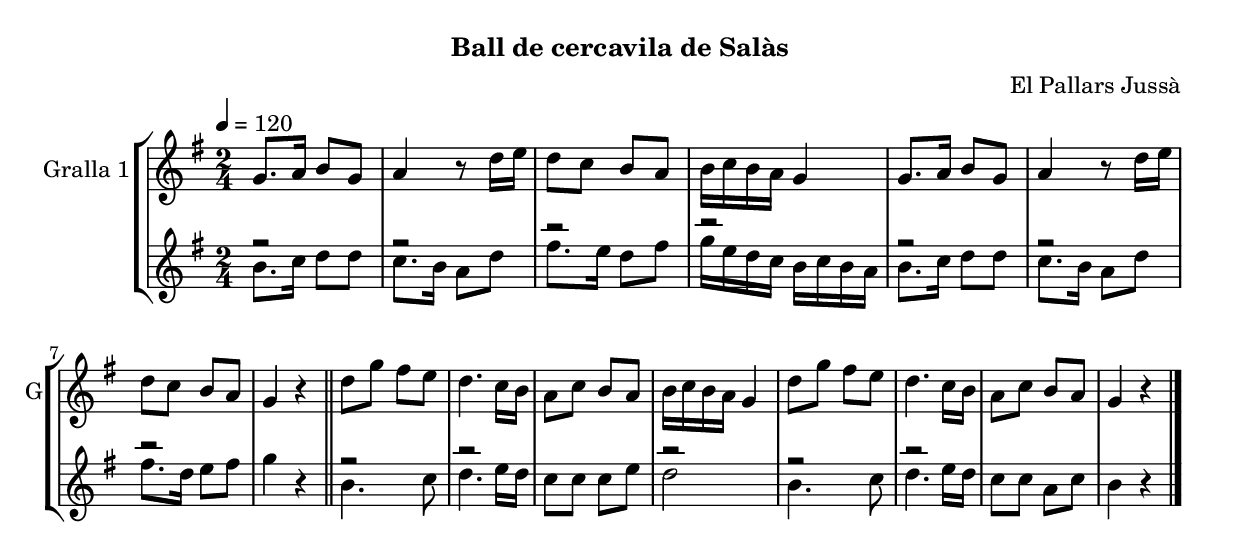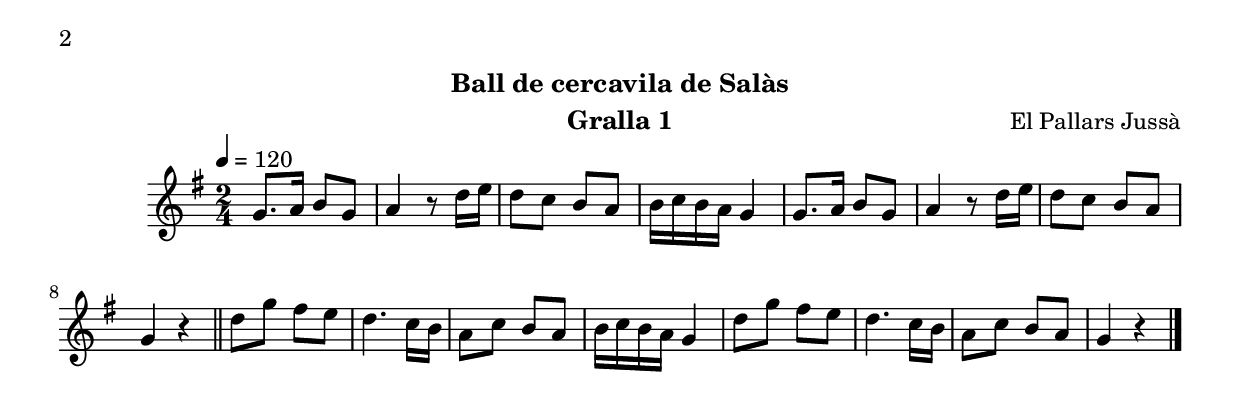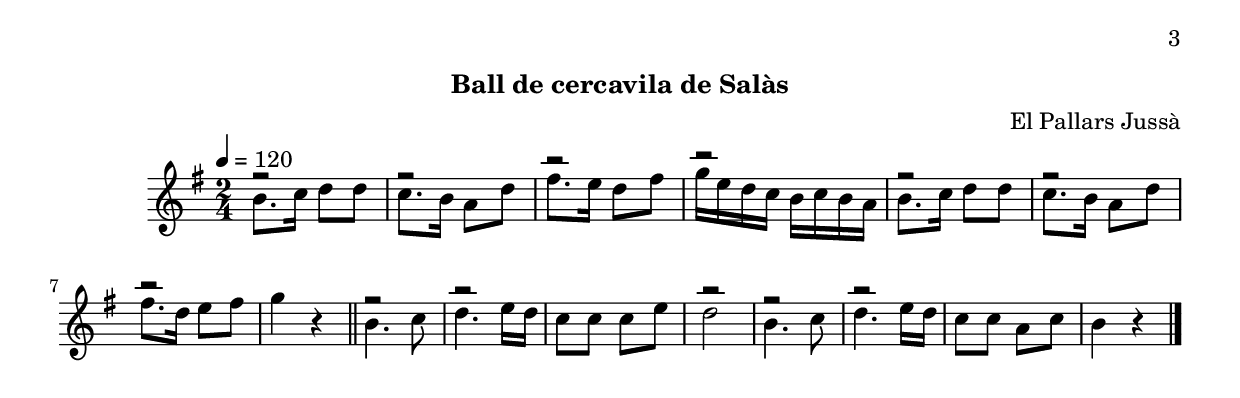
\version "2.16.0"

\header {
  dedication=""
  title="            "
  subtitle="Ball de cercavila de Salàs"
  subsubtitle=""
  poet=""
  meter=""
  piece=""
  composer="El Pallars Jussà"
  arranger=""
  opus=""
  instrument=""
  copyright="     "
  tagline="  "
}

liniaroAa =
\relative g'
{
  \tempo 4=120
  \clef treble
  \key g \major
  \time 2/4
  g8. a16 b8 g  |
  a4 r8 d16 e  |
  d8 c b a  |
  b16 c b a g4  |
  %05
  g8. a16 b8 g  |
  a4 r8 d16 e  |
  d8 c b a  |
  g4 r  \bar "||"
  d'8 g fis e  |
  %10
  d4. c16 b  |
  a8 c b a  |
  b16 c b a g4  |
  d'8 g fis e  |
  d4. c16 b  |
  %15
  a8 c b a  |
  g4 r  \bar "|."
}

liniaroAb =
\relative b'
{
  \tempo 4=120
  \clef treble
  \key g \major
  \time 2/4
  << { r2 } \\ { b8. c16 d8 d } >>  |
  << { r2 } \\ { c8. b16 a8 d } >>  |
  << { r2 } \\ { fis8. e16 d8 fis } >>  |
  << { r2 } \\ { g16 e d c b c b a } >>  |
  %05
  << { r2 } \\ { b8. c16 d8 d } >>  |
  << { r2 } \\ { c8. b16 a8 d } >>  |
  << { r2 } \\ { fis8. d16 e8 fis } >>  |
  g4 r  \bar "||"
  << { r2 } \\ { b,4. c8 } >>  |
  %10
  << { r2 } \\ { d4. e16 d } >>  |
  c8 c c e  |
  << { r2 } \\ { d2 } >>  |
  << { r2 } \\ { b4. c8 } >>  |
  << { r2 } \\ { d4. e16 d } >>  |
  %15
  c8 c a c  |
  << { b4 r } >>  \bar "|."
}

\bookpart {
  \score {
    \new StaffGroup {
      \override Score.RehearsalMark #'self-alignment-X = #LEFT
      <<
        \new Staff \with {instrumentName = #"Gralla 1" shortInstrumentName = #"G"} \liniaroAa
        \new Staff \with {instrumentName = #"" shortInstrumentName = #" "} \liniaroAb
      >>
    }
    \layout {}
  }\score { \unfoldRepeats
    \new StaffGroup {
      \override Score.RehearsalMark #'self-alignment-X = #LEFT
      <<
        \new Staff \with {instrumentName = #"Gralla 1" shortInstrumentName = #"G"} \liniaroAa
        \new Staff \with {instrumentName = #"" shortInstrumentName = #" "} \liniaroAb
      >>
    }
    \midi {}
  }
}

\bookpart {
  \header {instrument="Gralla 1"}
  \score {
    \new StaffGroup {
      \override Score.RehearsalMark #'self-alignment-X = #LEFT
      <<
        \new Staff \liniaroAa
      >>
    }
    \layout {}
  }\score { \unfoldRepeats
    \new StaffGroup {
      \override Score.RehearsalMark #'self-alignment-X = #LEFT
      <<
        \new Staff \liniaroAa
      >>
    }
    \midi {}
  }
}

\bookpart {
  \header {instrument=""}
  \score {
    \new StaffGroup {
      \override Score.RehearsalMark #'self-alignment-X = #LEFT
      <<
        \new Staff \liniaroAb
      >>
    }
    \layout {}
  }\score { \unfoldRepeats
    \new StaffGroup {
      \override Score.RehearsalMark #'self-alignment-X = #LEFT
      <<
        \new Staff \liniaroAb
      >>
    }
    \midi {}
  }
}

